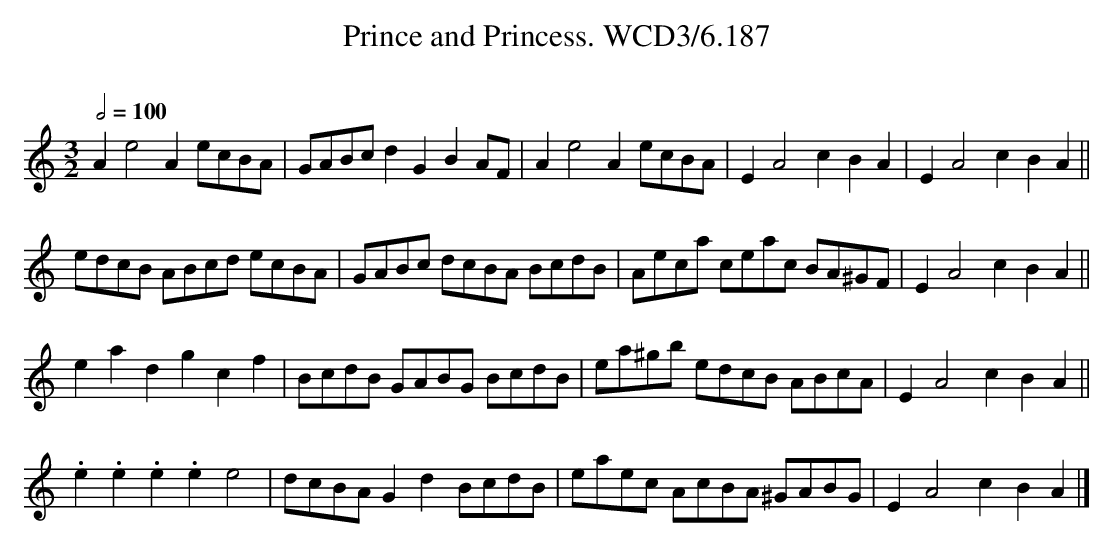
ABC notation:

X:1
T:Prince and Princess. WCD3/6.187
O:
M:3/2
L:1/8
Q:1/2=100
K:Am
A2 e4 A2 ecBA|GABc d2G2B2 AF|A2 e4 A2 ecBA|E2 A4 c2B2A2|E2 A4 c2B2A2||
edcB ABcd ecBA|GABc dcBA BcdB|Aeca ceac BA^GF|E2 A4 c2B2A2||
e2a2d2g2c2f2|BcdB GABG BcdB|ea^gb edcB ABcA|E2 A4 c2B2A2||
.e2.e2.e2.e2 e4|dcBA G2 d2 BcdB|eaec AcBA ^GABG|E2 A4 c2B2A2|]
